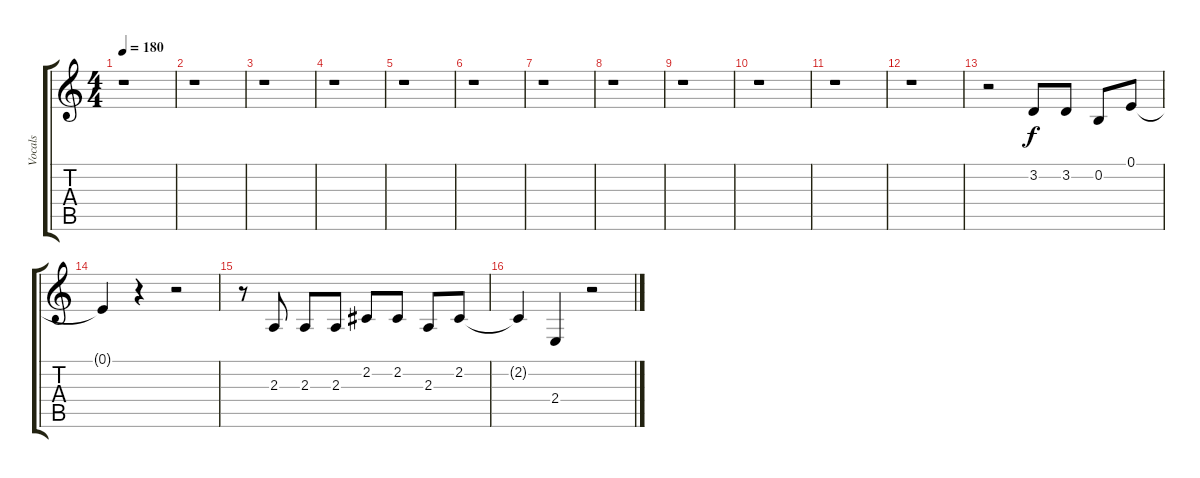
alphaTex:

\track ("Vocals" "Vocals") {instrument altosax}
\staff {score tabs}
\tuning (E4 B3 G3 D3 A2 E2) {hide}
\ts (4 4)
\tempo 180
\clef g2
\ks c
r.1{dy f} |
r.1 |
r.1 |
r.1 |
r.1 |
r.1 |
r.1 |
r.1 |
r.1 |
r.1 |
r.1 |
r.1 |
r.2 3.2.8 3.2.8 0.2.8 0.1.8 |
0.1{t}.4 r.4 r.2 |
r.8 2.3.8 2.3.8 2.3.8 2.2.8 2.2.8 2.3.8 2.2.8 |
2.2{t}.4 2.4.4 r.2
